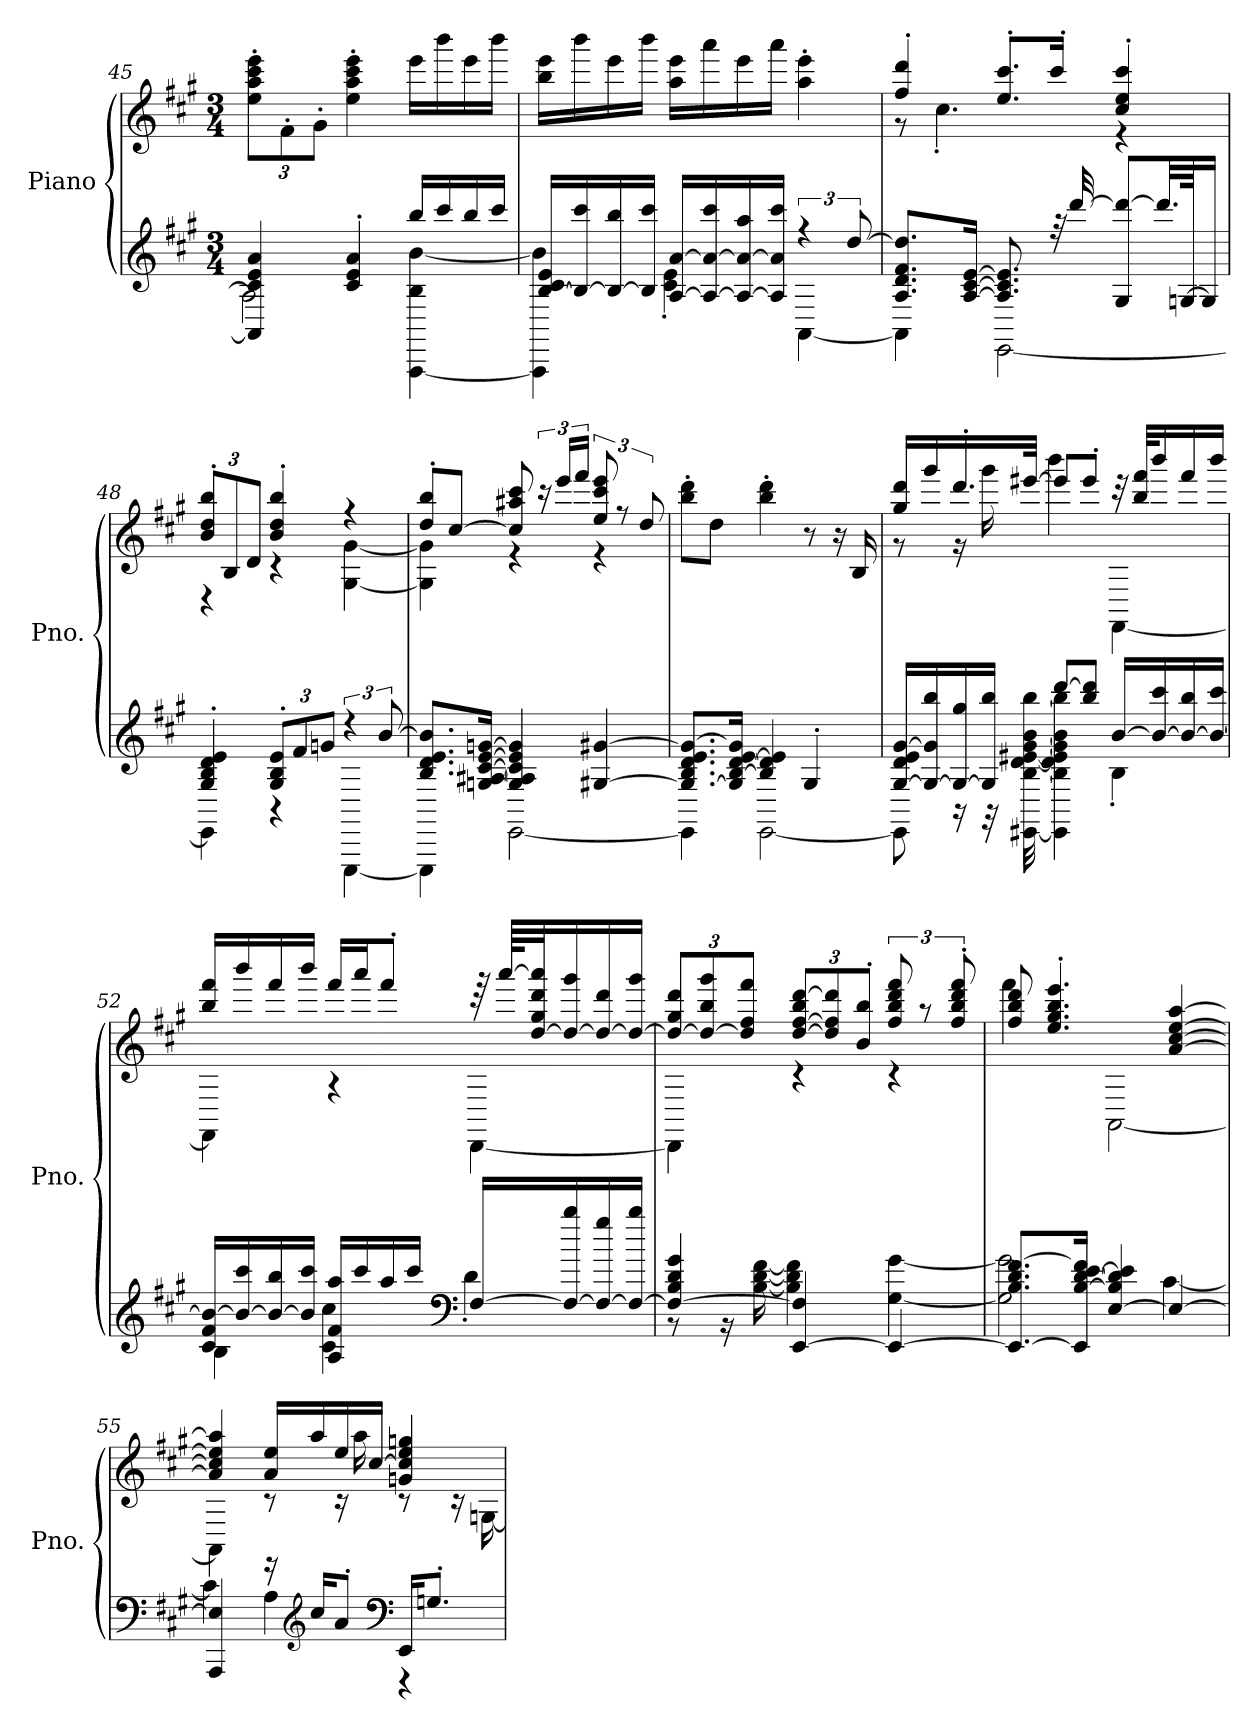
**kern	**kern
*part1	*part1
*staff2	*staff1
*I"Piano	*
*I'Pno.	*
*clefG2	*clefG2
*k[f#c#g#]	*k[f#c#g#]
*M3/4	*M3/4
=45	=45
*^	*
*	*	*Xbrackettup
4AA/] 4c#/ 4e/ 4a/	2A\]	12ee\' 12aa\' 12ccc#\' 12eee\'L
.	.	12f#'\
.	.	12g#'\J
4c#/' 4e/' 4a/'	.	4ee\' 4aa\' 4ccc#\' 4eee\'
16bb/LL	[4AAA\ 4B\ [4b\	16eee\LL
16ccc#/	.	16bbb\
16bb/	.	16eee\
16ccc#/JJ	.	16bbb\JJ
=46	=46	=46
[16B/ 16c#/ 16e/LL	4AAA\] 4b\]	16bb\ 16eee\LL
16B/_ 16ccc#/	.	16bbb\
16B/_ 16bb/	.	16eee\
16B/] 16ccc#/JJ	.	16bbb\JJ
[16A/ [16a/LL	4c#\' 4e\'	16aa\ 16eee\LL
16A/_ 16a/_ 16ccc#/	.	16aaa\
16A/_ 16a/_ 16aa/	.	16eee\
16A/] 16a/] 16ccc#/JJ	.	16aaa\JJ
6r	[4AA\	4aa\' 4eee\'
[12dd/	.	.
!!LO:LB:g=z
=47	=47	=47
*	*	*^
8.A/ 8.d/ 8.f#/ 8.dd/]L	4AA\]	4ff#/' 4ddd/'	8r
.	.	.	4.cc#'\
[16A/ [16c#/ [16e/Jk	.	.	.
8.A/] 8.c#/] 8.e/]	[2EE\	8.ee/' 8.ccc#/'L	.
32r	.	16ccc#'/Jk	.
[32ddd/	.	.	.
8G#/ 8ddd/_L	.	4cc#/' 4ee/' 4ccc#/'	4r
32.ddd/LL]	.	.	.
[64Gn/JK	.	.	.
16G/JJ]	.	.	.
=48	=48	=48	=48
4G#/' 4B/' 4d/' 4e/'	4EE\]	12b/' 12dd/' 12bb/'L	4r
.	.	12B/	.
.	.	12d/J	.
*Xbrackettup	*	*	*
12G#/' 12B/' 12e/'L	4r	4b/' 4dd/' 4bb/'	4r
12f#/	.	.	.
12gn/J	.	.	.
*brackettup	*	*	*
6r	[4EEE\	4r	[4G#\ [4g#\
[12b/	.	.	.
=49	=49	=49	=49
8.B/ 8.d/ 8.e/ 8.b/]L	4EEE\]	8dd/' 8bb/'L	4G#\] 4g#\]
.	.	[8cc#/J	.
[16Gn/ [16A#X/ [16c#/ [16e/ [16gn/Jk	.	.	.
4G/] 4A#/] 4c#/] 4e/] 4g/]	[2EE\	8cc#/] 8aa#X/ 8ccc#/	4r
*	*	*brackettup	*
.	.	24r	.
.	.	24eee/LL	.
.	.	24fff#/JJ	.
[4G#X/ [4g#X/	.	12ee/ 12ccc#/ 12eee/	4r
.	.	12r	.
.	.	12dd/	.
*	*	*v	*v
!!LO:PB:g=z
=50	=50	=50
8.G#/_ 8.B/ 8.d/ 8.e/ 8.g#/_L	4EE\]	8bb\' 8ddd\'L
.	.	8dd\J
16G#/] [16B/ [16d/ [16e/ 16g#/]Jk	.	.
4B/] 4d/] 4e/]	[2EE\	4bb\' 4ddd\'
4G#'/	.	8r
.	.	16r
.	.	16B/
=51	=51	=51
*	*	*^
[16G#/ 16d/ 16e/ [16g#/LL	8EE\]	16gg#/ 16ddd/LL	8r
16G#/_ 16g#/] 16bb/	.	16ggg#/	.
16G#/_ 16gg#/	16r	16.ddd'/	16r
16G#/] 16bb/JJ	32r	.	16ggg#\
.	[32EE#X\ [32B\ [32d\ [32e#X\ [32g#\ [32b\ [32bb\	[32eee#X/JJk	.
[8ddd/L	4EE#\] 4B\] 4d\] 4e#\] 4g#\] 4b\] 4bb\]	8eee#/L]	4bbb\
8bb/ 8ddd/]J	.	8eee#'/J	.
[16b/LL	4B'\	32r	[4FF#\
.	.	32bb/ 32fff#/KLL	.
16b/_ 16ccc#/	.	16bbb/	.
16b/_ 16bb/	.	16fff#/	.
16b/_ 16ccc#/JJ	.	16bbb/JJ	.
!!LO:LB:g=z	!!
=52	=52	=52	=52
16c#/ 16f#/ 16b/_LL	4B\	16bb/ 16fff#/LL	4FF#\]
16b/_ 16ccc#/	.	16bbb/	.
16b/_ 16bb/	.	16fff#/	.
16b/] 16ccc#/JJ	.	16bbb/JJ	.
16A/ 16f#/ 16aa/LL	4c#\ 4cc#\	16fff#/LL	4r
16ccc#/	.	16aaa/J	.
16aa/	.	8fff#'/J	.
16ccc#/JJ	.	.	.
*clefF4	*	*	*
[16F#/LL	4d'\	64r	[4DD\
.	.	[64aaa/KLLL	.
.	.	[32dd/ 32gg#/ 32ddd/ 32aaa/]J	.
16F#/_ 16bb/	.	16dd/_ 16ggg#/	.
16F#/_ 16gg#/	.	16dd/_ 16ddd/	.
16F#/_ 16bb/JJ	.	16dd/_ 16ggg#/JJ	.
=53	=53	=53	=53
*	*	*Xbrackettup	*
4F#/_ 4B/ 4d/ 4g#/	8r	12dd/_ 12gg#/ 12ddd/L	4DD\]
.	.	12dd/_ 12bb/ 12ggg#/	.
.	16r	.	.
.	.	12dd/] 12ff#/ 12fff#/J	.
.	[16B\ [16d\ [16f#\	.	.
[4EE/ 4F#/]	4B\] 4d\] 4f#\]	[12dd/ [12ff#/ 12bb/ [12ddd/L	4r
.	.	12dd/] 12ff#/] 12ddd/]	.
.	.	12b/' 12bb/'J	.
*	*	*brackettup	*
4EE/_	[4G#\ [4g#\	12ff#/ 12bb/ 12ddd/ 12fff#/	4r
.	.	12r	.
.	.	12ff#/' 12bb/' 12ddd/' 12fff#/'	.
=54	=54	=54	=54
8.EE/_ 8.B/ 8.d/ [8.f#/L	2G#\] 2g#\]	8ff#/ 8bb/ 8ddd/	4fff#\
.	.	4.ee/' 4.gg#/' 4.bb/' 4.eee/'	.
16EE/] [16B/ [16d/ [16e/ 16f#/]Jk	.	.	.
[4E/ 4B/] 4d/] 4e/]	.	.	[2AA\
4E/_	[4c#\	[4a/ [4cc#/ [4ee/ [4aa/	.
!!LO:LB:g=z	!!
=55	=55	=55	=55
4AAA/ 4E/]	4c#\]	4a/] 4cc#/] 4ee/] 4aa/]	4AA\]
16r	4A\	16a/ 16ee/LL	8r
*clefG2	*	*	*
16cc#/KL	.	16aa/	.
8a'/J	.	16ee/	16r
.	.	[16cc#/JJ	16aa\
*clefF4	*	*	*
16EE/KL	4r	4gn/ 4cc#/] 4ee/ 4ggn/	8r
8.Gn'/J	.	.	.
.	.	.	16r
.	.	.	[16Gn\
*v	*v	*	*
*	*v	*v
=	=
*-	*-
